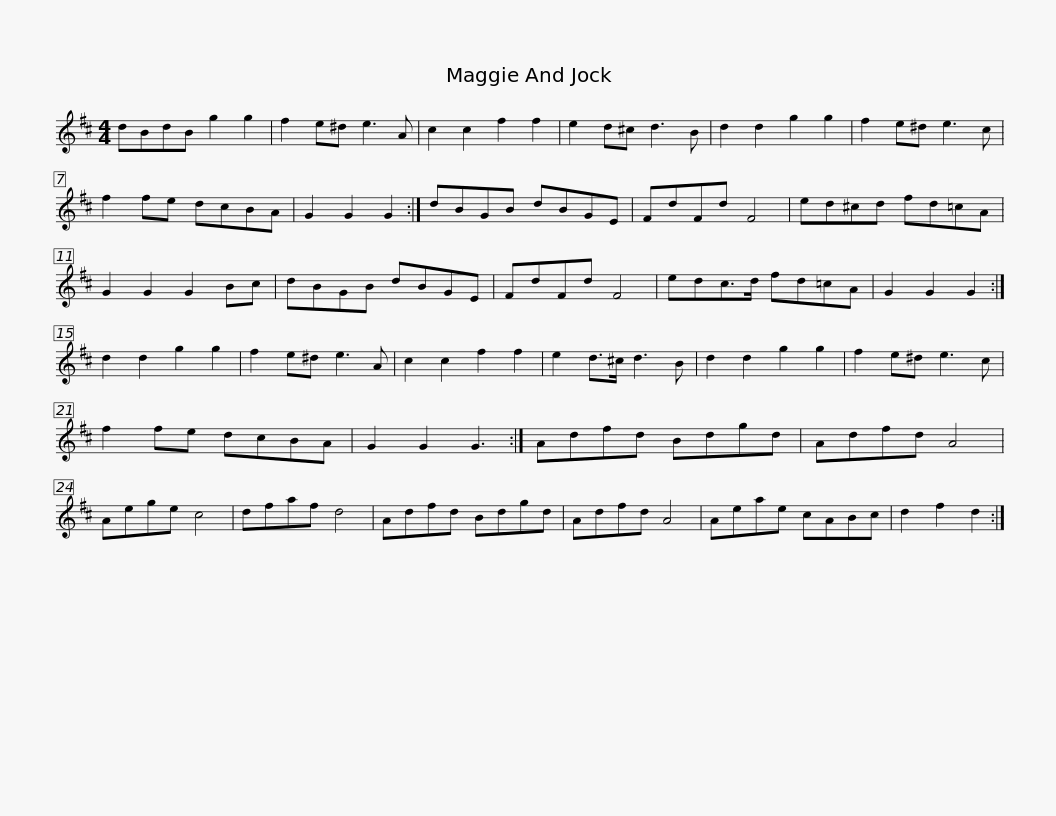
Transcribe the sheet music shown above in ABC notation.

X:1
L:1/8
M:4/4
I:linebreak $
K:D
V:1 treble
V:1
 dBdB g2 g2 | f2 e^d e3 A | c2 c2 f2 f2 | e2 d^c d3 B | d2 d2 g2 g2 | %5
 f2 e^d e3 c | f2 fe dcBA |$ G2 G2 G2 :| dBGB dBGE | FdFd F4 | %10
 ed^cd fd=cA | G2 G2 G2 Bc | dBGB dBGE | FdFd F4 |$ edc>d fd=cA | %15
 G2 G2 G2 :| d2 d2 g2 g2 | f2 e^d e3 A | c2 c2 f2 f2 | e2 d>^c d3 B | %20
 d2 d2 g2 g2 |$ f2 e^d e3 c | f2 fe dcBA | G2 G2 G3 :| Adfd Bdgd | %25
 Adfd A4 | Aege c4 | dfaf d4 |$ Adfd Bdgd | Adfd A4 | %30
 Aeae cABc | d2 f2 d2 :| %32
